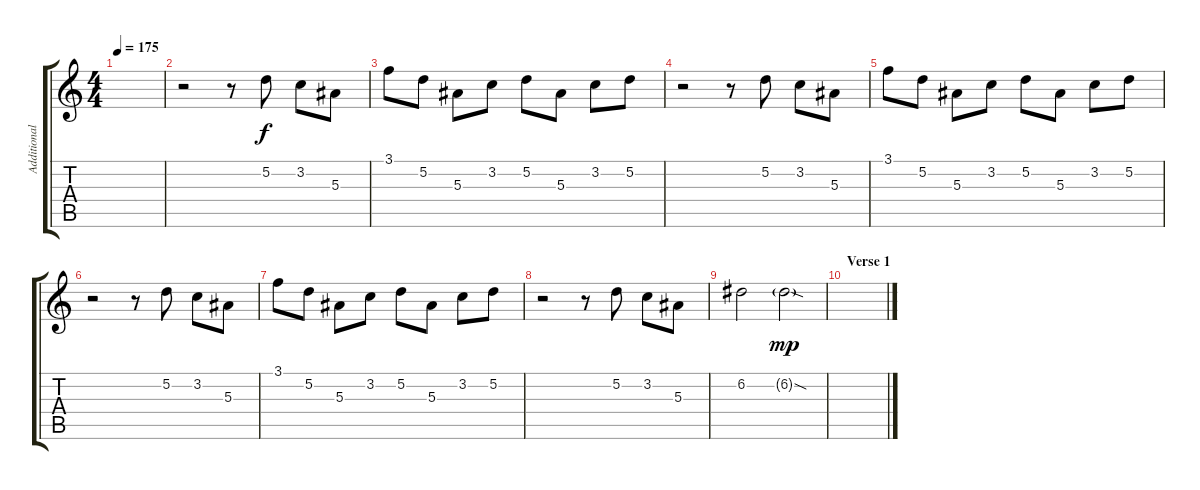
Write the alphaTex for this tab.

\track ("Additional Guitar" "Additional") {instrument distortionguitar}
\staff {score tabs}
\tuning (D4 A3 F3 C3 G2 C2) {hide}
\ts (4 4)
\tempo 175
\clef g2
\ks c
|
r.2 r.8 5.2.8 3.2.8 5.3.8 |
3.1.8 5.2.8 5.3.8 3.2.8 5.2.8 5.3.8 3.2.8 5.2.8 |
r.2 r.8 5.2.8 3.2.8 5.3.8 |
3.1.8 5.2.8 5.3.8 3.2.8 5.2.8 5.3.8 3.2.8 5.2.8 |
r.2 r.8 5.2.8 3.2.8 5.3.8 |
3.1.8 5.2.8 5.3.8 3.2.8 5.2.8 5.3.8 3.2.8 5.2.8 |
r.2 r.8 5.2.8 3.2.8 5.3.8 |
6.2.2 6.2{sod g}.2{dy mp} |
\section ("" "Verse 1")
